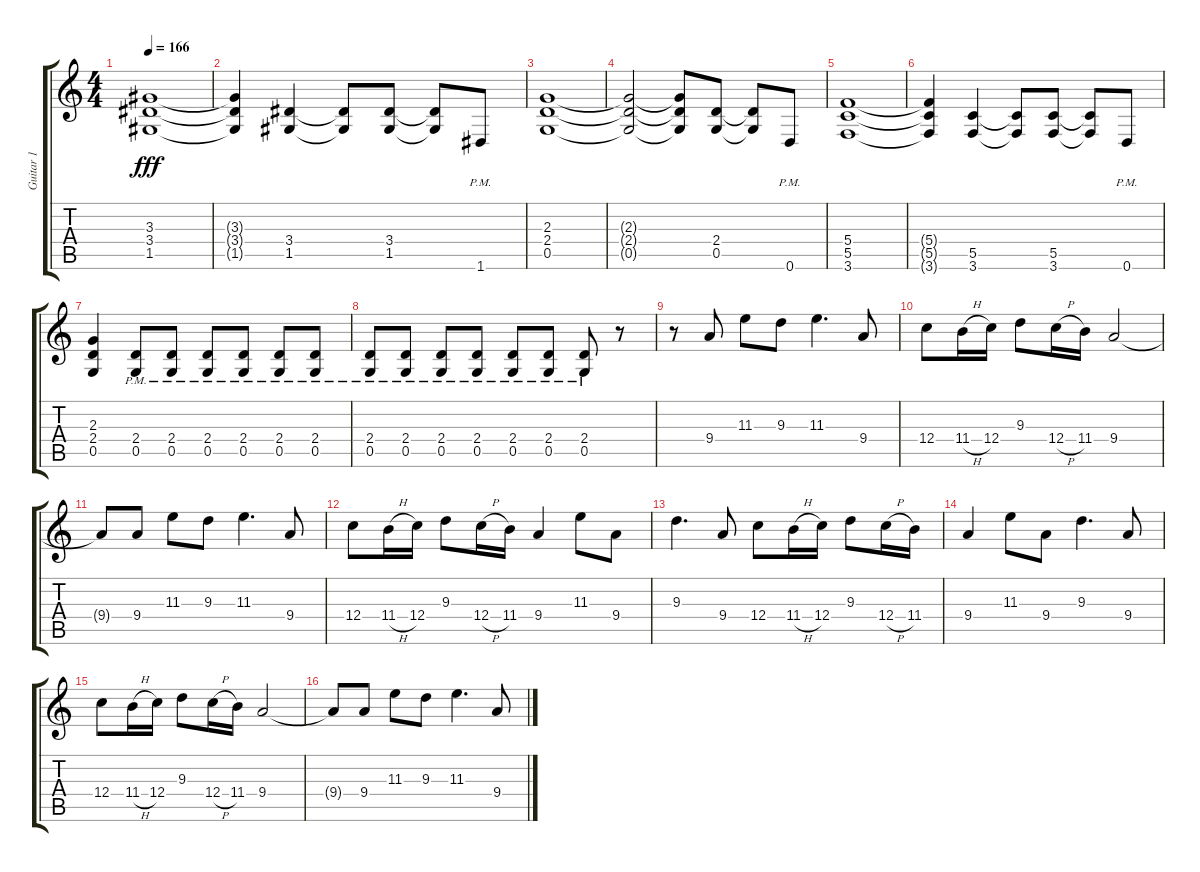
\track ("Guitar 1" "Guitar 1") {instrument distortionguitar}
\staff {score tabs}
\tuning (D4 A3 F3 C3 G2 D2) {hide}
\ts (4 4)
\tempo 166
\clef g2
\ks c
(3.3 3.4 1.5).1{dy fff} |
(3.3{t} 3.4{t} 1.5{t}).4 (3.4 1.5).4 (3.4{t} 1.5{t}).8 (3.4 1.5).8 (3.4{t} 1.5{t}).8 1.6{pm}.8 |
(2.3 2.4 0.5).1 |
(2.3{t} 2.4{t} 0.5{t}).2 (2.3{t} 2.4{t} 0.5{t}).8 (2.4 0.5).8 (2.4{t} 0.5{t}).8 0.6{pm}.8 |
(5.4 5.5 3.6).1 |
(5.4{t} 5.5{t} 3.6{t}).4 (5.5 3.6).4 (5.5{t} 3.6{t}).8 (5.5 3.6).8 (5.5{t} 3.6{t}).8 0.6{pm}.8 |
(2.3 2.4 0.5).4 (2.4{pm} 0.5{pm}).8 (2.4{pm} 0.5{pm}).8 (2.4{pm} 0.5{pm}).8 (2.4{pm} 0.5{pm}).8 (2.4{pm} 0.5{pm}).8 (2.4{pm} 0.5{pm}).8 |
(2.4{pm} 0.5{pm}).8 (2.4{pm} 0.5{pm}).8 (2.4{pm} 0.5{pm}).8 (2.4{pm} 0.5{pm}).8 (2.4{pm} 0.5{pm}).8 (2.4{pm} 0.5{pm}).8 (2.4{pm} 0.5{pm}).8 r.8 |
r.8{volume 16} 9.4.8 11.3.8 9.3.8 11.3.4{d} 9.4.8 |
12.4.8 11.4{h}.16 12.4.16 9.3.8 12.4{h}.16 11.4.16 9.4.2 |
9.4{t}.8 9.4.8 11.3.8 9.3.8 11.3.4{d} 9.4.8 |
12.4.8 11.4{h}.16 12.4.16 9.3.8 12.4{h}.16 11.4.16 9.4.4 11.3.8 9.4.8 |
9.3.4{d} 9.4.8 12.4.8 11.4{h}.16 12.4.16 9.3.8 12.4{h}.16 11.4.16 |
9.4.4 11.3.8 9.4.8 9.3.4{d} 9.4.8 |
12.4.8 11.4{h}.16 12.4.16 9.3.8 12.4{h}.16 11.4.16 9.4.2 |
9.4{t}.8 9.4.8 11.3.8 9.3.8 11.3.4{d} 9.4.8
